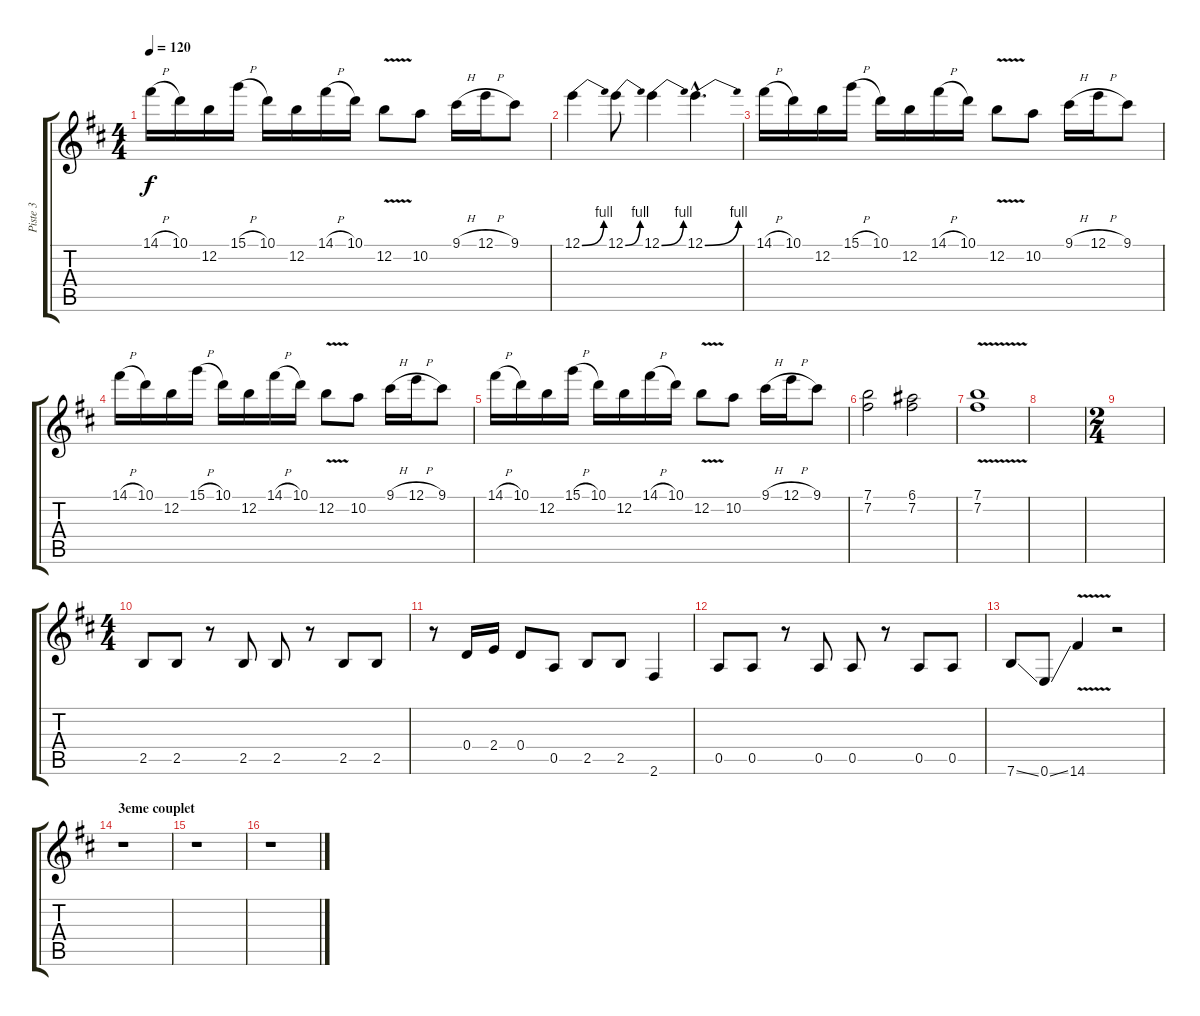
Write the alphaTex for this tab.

\track ("Piste 3" "Piste 3") {instrument distortionguitar}
\staff {score tabs}
\tuning (E4 B3 G3 D3 A2 E2) {hide}
\ts (4 4)
\tempo 120
\clef g2
\ks d
14.1{h}.16{dy f} 10.1.16 12.2.16 15.1{h}.16 10.1.16 12.2.16 14.1{h}.16 10.1.16 12.2{v}.8 10.2.8 9.1{h}.16 12.1{h}.16 9.1.8 |
12.1{be (bend 0 0 60 4)}.4 12.1{be (bend 0 0 60 4)}.8 12.1{be (bend 0 0 60 4)}.4 12.1{be (bend 0 0 60 4) hac}.4{d} |
14.1{h}.16 10.1.16 12.2.16 15.1{h}.16 10.1.16 12.2.16 14.1{h}.16 10.1.16 12.2{v}.8 10.2.8 9.1{h}.16 12.1{h}.16 9.1.8 |
14.1{h}.16 10.1.16 12.2.16 15.1{h}.16 10.1.16 12.2.16 14.1{h}.16 10.1.16 12.2{v}.8 10.2.8 9.1{h}.16 12.1{h}.16 9.1.8 |
14.1{h}.16 10.1.16 12.2.16 15.1{h}.16 10.1.16 12.2.16 14.1{h}.16 10.1.16 12.2{v}.8 10.2.8 9.1{h}.16 12.1{h}.16 9.1.8 |
(7.1 7.2).2 (6.1 7.2).2 |
(7.1{v} 7.2{v}).1{volume 4} |
|
\ts (2 4)
|
\ts (4 4)
2.5.8{volume 12} 2.5.8 r.8 2.5.8 2.5.8 r.8 2.5.8 2.5.8 |
r.8 0.4.16 2.4.16 0.4.8 0.5.8 2.5.8 2.5.8 2.6.4 |
0.5.8 0.5.8 r.8 0.5.8 0.5.8 r.8 0.5.8 0.5.8 |
7.6{ss}.8 0.6{ss}.8 14.6{v}.4 r.2 |
\section ("" "3eme couplet")
r.1 |
r.1 |
r.1
